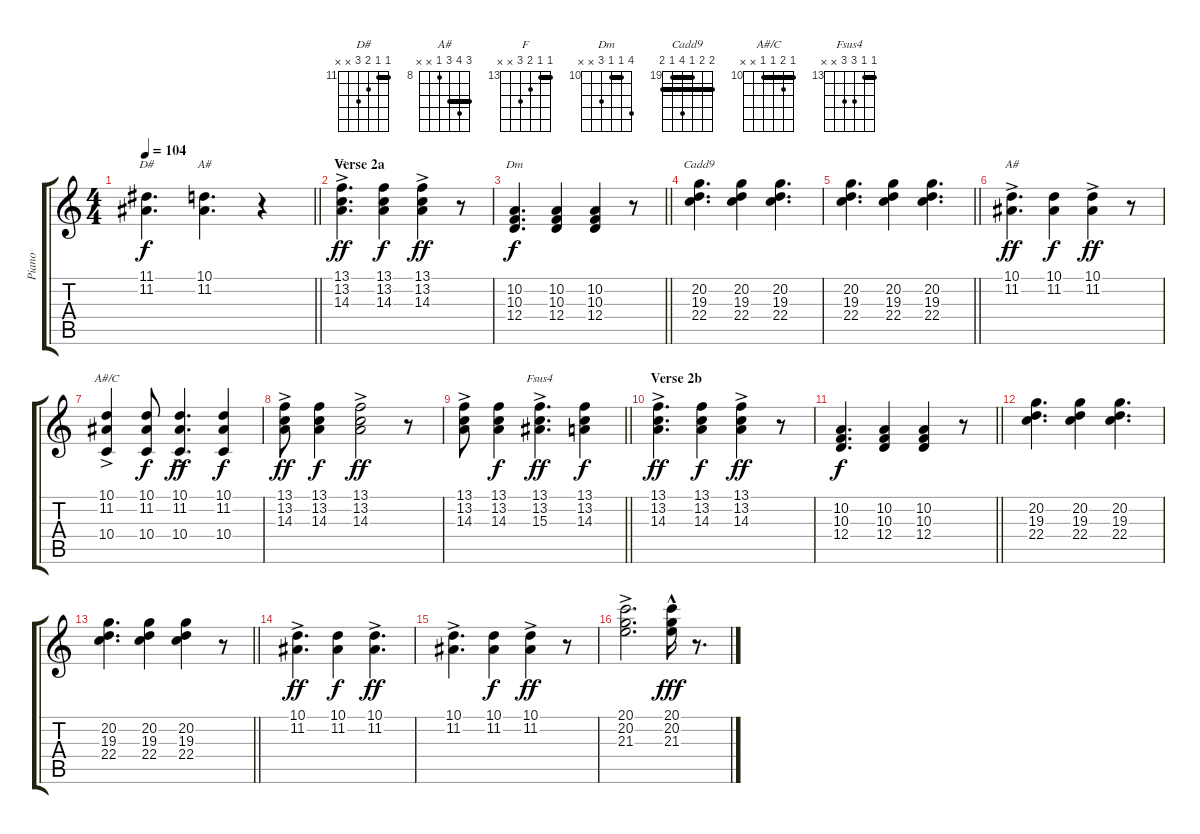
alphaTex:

\track ("Piano" "Piano") {instrument percussiveorgan}
\staff {score tabs}
\tuning (E4 B3 G3 D3 A2 E2) {hide}
\chord ("D#" 11 11 12 13 x x) {firstfret 11 barre 11}
\chord ("A#" 10 11 10 12 13 x) {firstfret 10 barre 10}
\chord ("F" 13 13 14 15 x x) {firstfret 13 barre 13}
\chord ("Dm" 13 10 10 12 x x) {firstfret 10 barre 10}
\chord ("Cadd9" 20 20 19 22 19 20) {firstfret 19 barre (19 20)}
\chord ("A#" 10 11 10 8 x x) {firstfret 8 barre 10}
\chord ("A#/C" 10 11 10 10 x x) {firstfret 10 barre 10}
\chord ("Fsus4" 13 13 15 15 x x) {firstfret 13 barre 13}
\ts (4 4)
\tempo 104
\clef g2
\barLineRight lightlight
\ks c
(11.1 11.2).4{d ch "D#" dy f} (10.1 11.2).4{d ch "A#"} r.4 |
\section ("" "Verse 2a")
(13.1{ac} 13.2 14.3).4{d ch "F" dy ff} (13.1 13.2 14.3).4{dy f} (13.1{ac} 13.2 14.3).4{dy ff} r.8 |
\barLineRight lightlight
(10.2 10.3 12.4).4{d ch "Dm" dy f} (10.2 10.3 12.4).4 (10.2 10.3 12.4).4 r.8 |
(20.2 19.3 22.4).4{d ch "Cadd9"} (20.2 19.3 22.4).4 (20.2 19.3 22.4).4{d} |
\barLineRight lightlight
(20.2 19.3 22.4).4{d} (20.2 19.3 22.4).4 (20.2 19.3 22.4).4{d} |
(10.1{ac} 11.2).4{d ch "A#" dy ff} (10.1 11.2).4{dy f} (10.1{ac} 11.2).4{dy ff} r.8 |
(10.1{ac} 11.2 10.4).4{ch "A#/C"} (10.1 11.2 10.4).8{dy f} (10.1{ac} 11.2 10.4).4{d dy ff} (10.1 11.2 10.4).4{dy f} |
(13.1{ac} 13.2 14.3).8{dy ff} (13.1 13.2 14.3).4{dy f} (13.1{ac} 13.2 14.3).2{dy ff} r.8 |
\barLineRight lightlight
(13.1{ac} 13.2 14.3).8 (13.1 13.2 14.3).4{dy f} (13.1{ac} 13.2 15.3).4{d ch "Fsus4" dy ff} (13.1 13.2 14.3).4{dy f} |
\section ("" "Verse 2b")
(13.1{ac} 13.2 14.3).4{d dy ff} (13.1 13.2 14.3).4{dy f} (13.1{ac} 13.2 14.3).4{dy ff} r.8 |
\barLineRight lightlight
(10.2 10.3 12.4).4{d dy f} (10.2 10.3 12.4).4 (10.2 10.3 12.4).4 r.8 |
(20.2 19.3 22.4).4{d} (20.2 19.3 22.4).4 (20.2 19.3 22.4).4{d} |
\barLineRight lightlight
(20.2 19.3 22.4).4{d} (20.2 19.3 22.4).4 (20.2 19.3 22.4).4 r.8 |
(10.1{ac} 11.2).4{d dy ff} (10.1 11.2).4{dy f} (10.1{ac} 11.2).4{d dy ff} |
(10.1{ac} 11.2).4{d} (10.1 11.2).4{dy f} (10.1{ac} 11.2).4{dy ff} r.8 |
(20.1 20.2{ac} 21.3).2{d} (20.1 20.2{hac} 21.3).16{dy fff} r.8{d}
